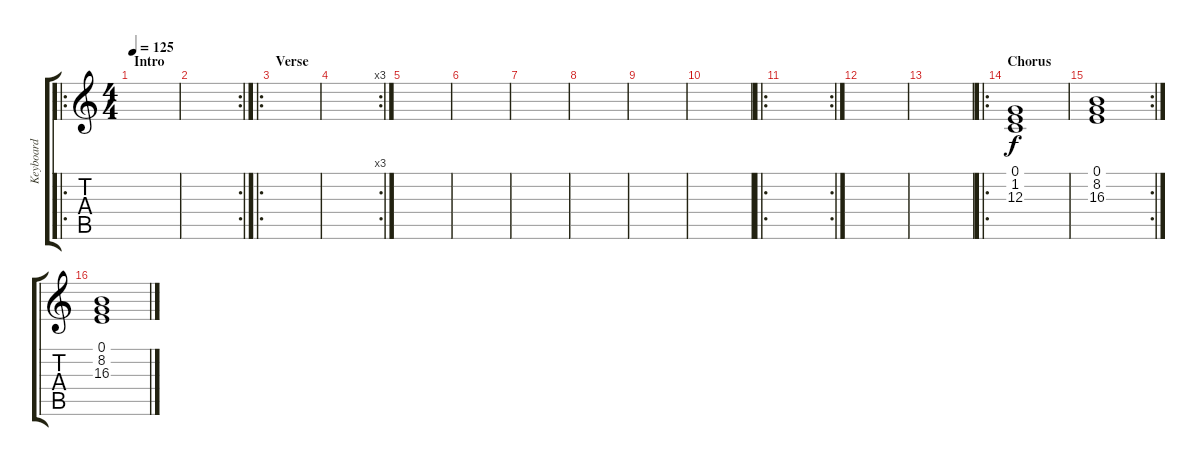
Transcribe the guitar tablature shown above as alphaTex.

\track ("Keyboard" "Keyboard") {instrument tremolostrings}
\staff {score tabs}
\tuning (E4 B3 G3 D3 A2 E2) {hide}
\ro
\ts (4 4)
\section ("" "Intro")
\tempo 125
\clef g2
\ks c
|
\rc 2
|
\ro
\section ("" "Verse")
|
\rc 3
|
|
|
|
|
|
|
\ro
\rc 2
|
|
|
\ro
\section ("" "Chorus")
(0.1 1.2 12.3).1 |
\rc 2
(0.1 8.2 16.3).1 |
(0.1 8.2 16.3).1
